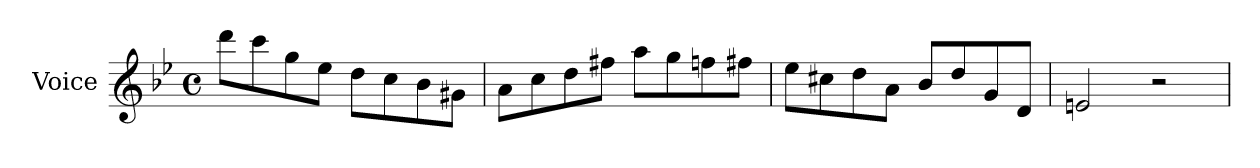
**kern
*part1
*staff1
*I"Voice
*I'Voice
*clefG2
*k[b-e-]
*M4/4
*met(c)
=1
8ddd\L
8ccc\
8gg\
8ee-\J
8dd\L
8cc\
8b-\
8g#X\J
=2
8a\L
8cc\
8dd\
8ff#X\J
8aa\L
8gg\
8ffn\
8ff#X\J
=3
8ee-\L
8cc#X\
8dd\
8a\J
8b-/L
8dd/
8g/
8d/J
=4
2en/
2rcc
=
*-
